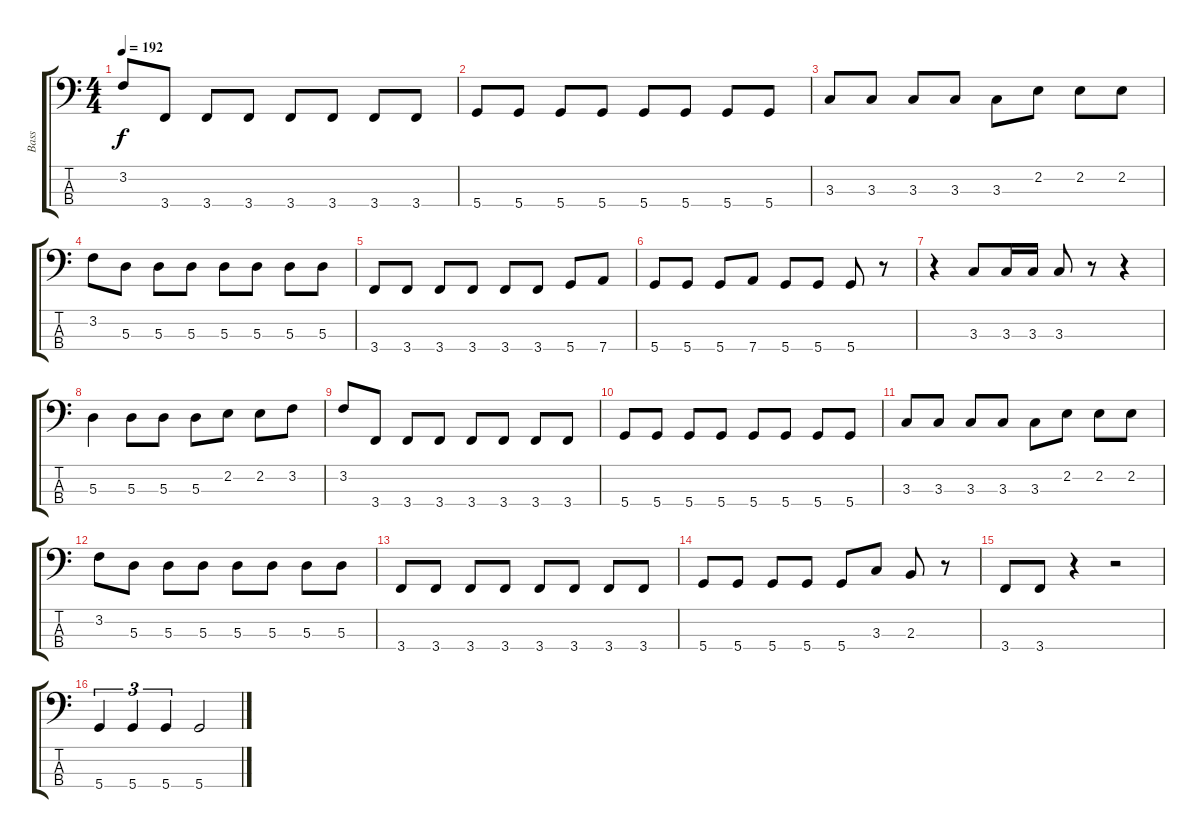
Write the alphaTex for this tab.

\track ("Bass" "Bass") {instrument electricbassfinger}
\staff {score tabs}
\tuning (G2 D2 A1 D1) {hide}
\ts (4 4)
\tempo 192
\clef f4
\ks c
3.2.8{dy f} 3.4.8 3.4.8 3.4.8 3.4.8 3.4.8 3.4.8 3.4.8 |
5.4.8 5.4.8 5.4.8 5.4.8 5.4.8 5.4.8 5.4.8 5.4.8 |
3.3.8 3.3.8 3.3.8 3.3.8 3.3.8 2.2.8 2.2.8 2.2.8 |
3.2.8 5.3.8 5.3.8 5.3.8 5.3.8 5.3.8 5.3.8 5.3.8 |
3.4.8 3.4.8 3.4.8 3.4.8 3.4.8 3.4.8 5.4.8 7.4.8 |
5.4.8 5.4.8 5.4.8 7.4.8 5.4.8 5.4.8 5.4.8 r.8 |
r.4 3.3.8 3.3.16 3.3.16 3.3.8 r.8 r.4 |
5.3.4 5.3.8 5.3.8 5.3.8 2.2.8 2.2.8 3.2.8 |
3.2.8 3.4.8 3.4.8 3.4.8 3.4.8 3.4.8 3.4.8 3.4.8 |
5.4.8 5.4.8 5.4.8 5.4.8 5.4.8 5.4.8 5.4.8 5.4.8 |
3.3.8 3.3.8 3.3.8 3.3.8 3.3.8 2.2.8 2.2.8 2.2.8 |
3.2.8 5.3.8 5.3.8 5.3.8 5.3.8 5.3.8 5.3.8 5.3.8 |
3.4.8 3.4.8 3.4.8 3.4.8 3.4.8 3.4.8 3.4.8 3.4.8 |
5.4.8 5.4.8 5.4.8 5.4.8 5.4.8 3.3.8 2.3.8 r.8 |
3.4.8 3.4.8 r.4 r.2 |
5.4.4{tu (3 2)} 5.4.4{tu (3 2)} 5.4.4{tu (3 2)} 5.4{ss}.2
